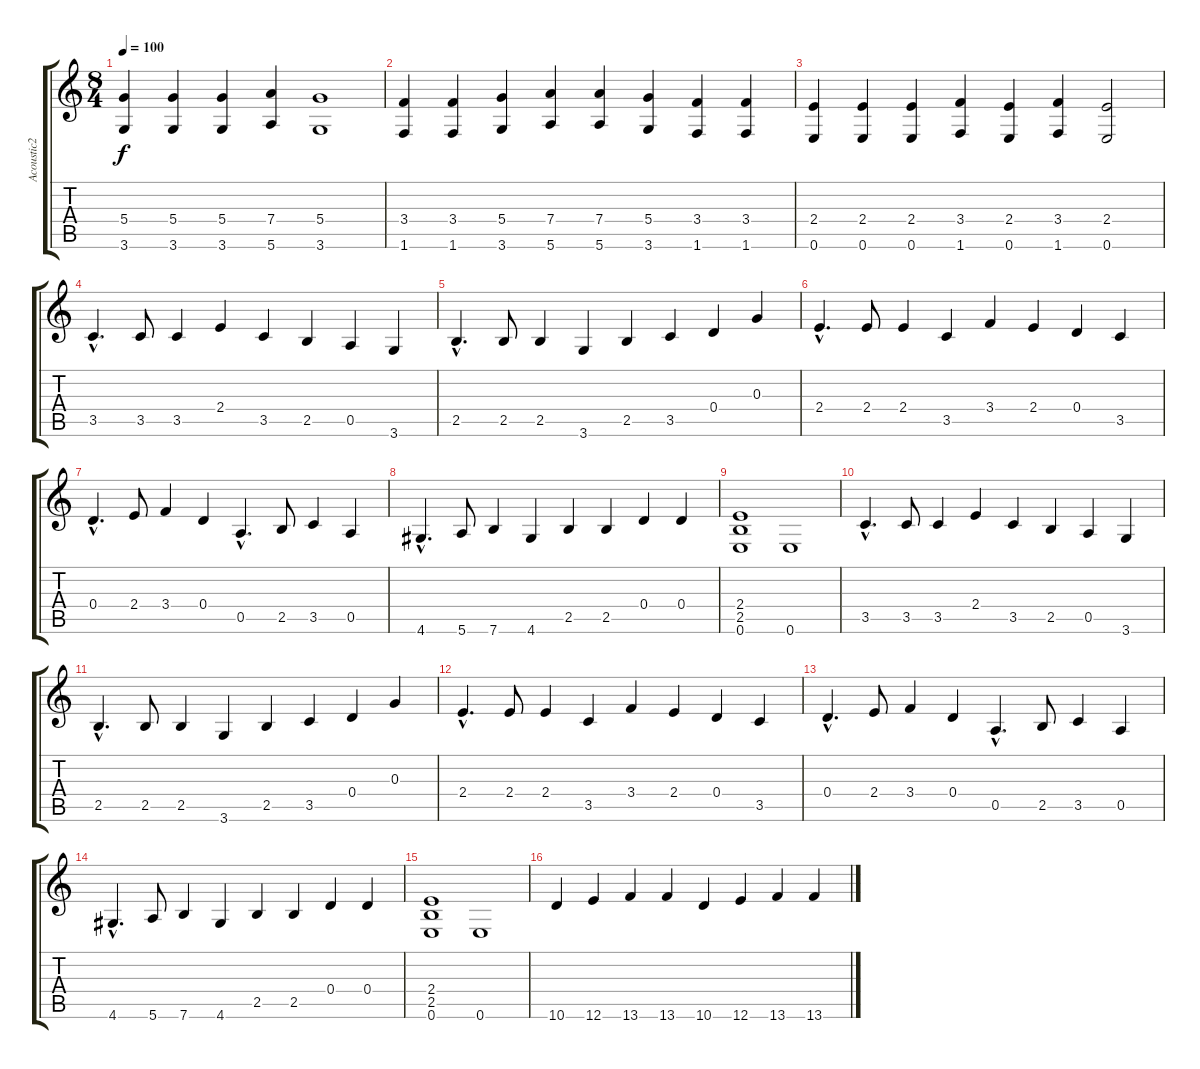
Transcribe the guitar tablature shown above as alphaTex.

\track ("Acoustic2" "Acoustic2") {instrument acousticguitarnylon}
\staff {score tabs}
\tuning (E4 B3 G3 D3 A2 E2) {hide}
\ts (8 4)
\tempo 100
\clef g2
\ks c
(5.4 3.6).4{dy f} (5.4 3.6).4 (5.4 3.6).4 (7.4 5.6).4 (5.4 3.6).1 |
(3.4 1.6).4 (3.4 1.6).4 (5.4 3.6).4 (7.4 5.6).4 (7.4 5.6).4 (5.4 3.6).4 (3.4 1.6).4 (3.4 1.6).4 |
(2.4 0.6).4 (2.4 0.6).4 (2.4 0.6).4 (3.4 1.6).4 (2.4 0.6).4 (3.4 1.6).4 (2.4 0.6).2 |
3.5{hac}.4{d} 3.5.8 3.5.4 2.4.4 3.5.4 2.5.4 0.5.4 3.6.4 |
2.5{hac}.4{d} 2.5.8 2.5.4 3.6.4 2.5.4 3.5.4 0.4.4 0.3.4 |
2.4{hac}.4{d} 2.4.8 2.4.4 3.5.4 3.4.4 2.4.4 0.4.4 3.5.4 |
0.4{hac}.4{d} 2.4.8 3.4.4 0.4.4 0.5{hac}.4{d} 2.5.8 3.5.4 0.5.4 |
4.6{hac}.4{d} 5.6.8 7.6.4 4.6.4 2.5.4 2.5.4 0.4.4 0.4.4 |
(2.4 2.5 0.6).1 0.6.1 |
3.5{hac}.4{d} 3.5.8 3.5.4 2.4.4 3.5.4 2.5.4 0.5.4 3.6.4 |
2.5{hac}.4{d} 2.5.8 2.5.4 3.6.4 2.5.4 3.5.4 0.4.4 0.3.4 |
2.4{hac}.4{d} 2.4.8 2.4.4 3.5.4 3.4.4 2.4.4 0.4.4 3.5.4 |
0.4{hac}.4{d} 2.4.8 3.4.4 0.4.4 0.5{hac}.4{d} 2.5.8 3.5.4 0.5.4 |
4.6{hac}.4{d} 5.6.8 7.6.4 4.6.4 2.5.4 2.5.4 0.4.4 0.4.4 |
(2.4 2.5 0.6).1 0.6.1 |
10.6.4 12.6.4 13.6.4 13.6.4 10.6.4 12.6.4 13.6.4 13.6.4
